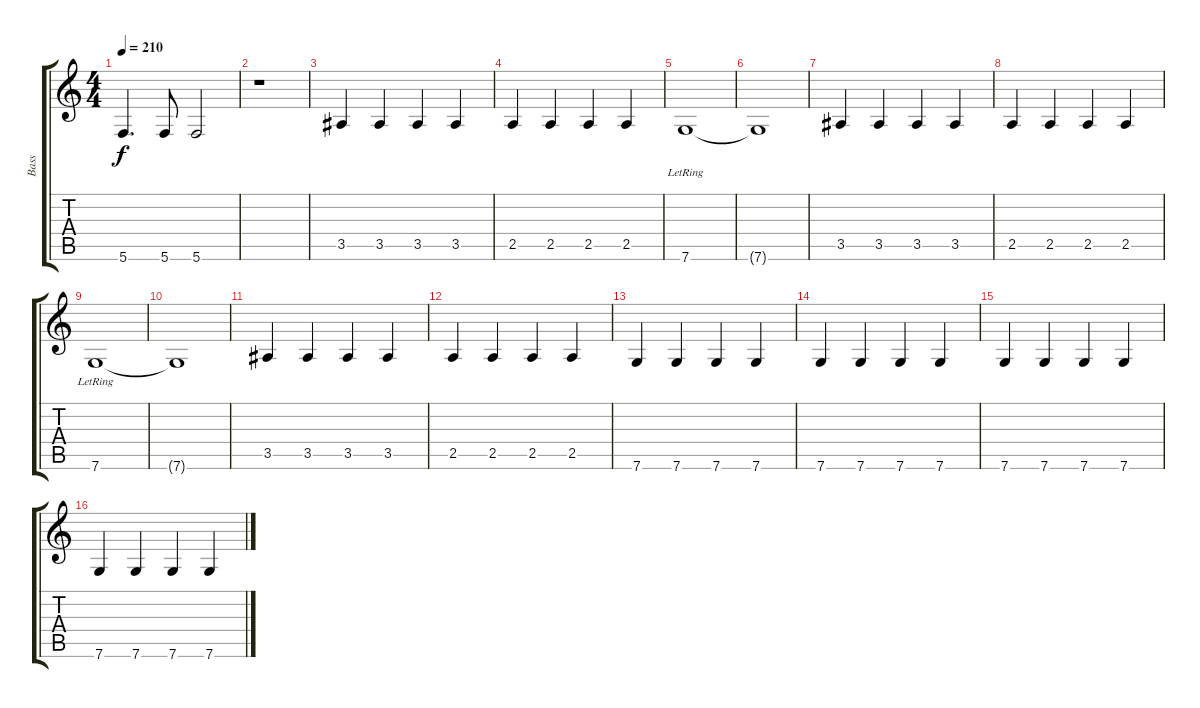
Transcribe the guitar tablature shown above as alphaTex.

\track ("Bass" "Bass") {instrument electricbassfinger}
\staff {score tabs}
\tuning (D4 A3 F3 C3 G2 C2) {hide}
\ts (4 4)
\tempo 210
\clef g2
\ks c
5.6.4{d dy f} 5.6.8 5.6.2 |
r.1 |
3.5.4 3.5.4 3.5.4 3.5.4 |
2.5.4 2.5.4 2.5.4 2.5.4 |
7.6{lr}.1 |
7.6{t}.1 |
3.5.4 3.5.4 3.5.4 3.5.4 |
2.5.4 2.5.4 2.5.4 2.5.4 |
7.6{lr}.1 |
7.6{t}.1 |
3.5.4 3.5.4 3.5.4 3.5.4 |
2.5.4 2.5.4 2.5.4 2.5.4 |
7.6.4 7.6.4 7.6.4 7.6.4 |
7.6.4 7.6.4 7.6.4 7.6.4 |
7.6.4 7.6.4 7.6.4 7.6.4 |
7.6.4 7.6.4 7.6.4 7.6.4
